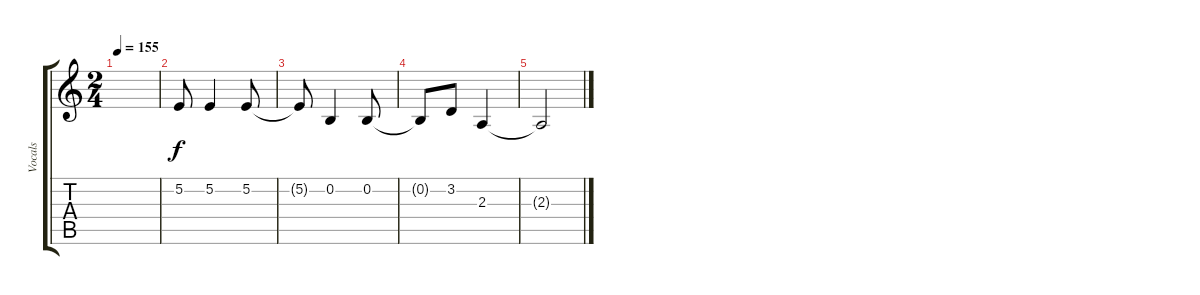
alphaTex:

\track ("Vocals" "Vocals") {instrument altosax}
\staff {score tabs}
\tuning (E4 B3 G3 D3 A2 E2) {hide}
\ts (2 4)
\tempo 155
\clef g2
\ks c
|
5.2.8 5.2.4 5.2.8 |
5.2{t}.8 0.2.4 0.2.8 |
0.2{t}.8 3.2.8 2.3.4 |
2.3{t}.2
